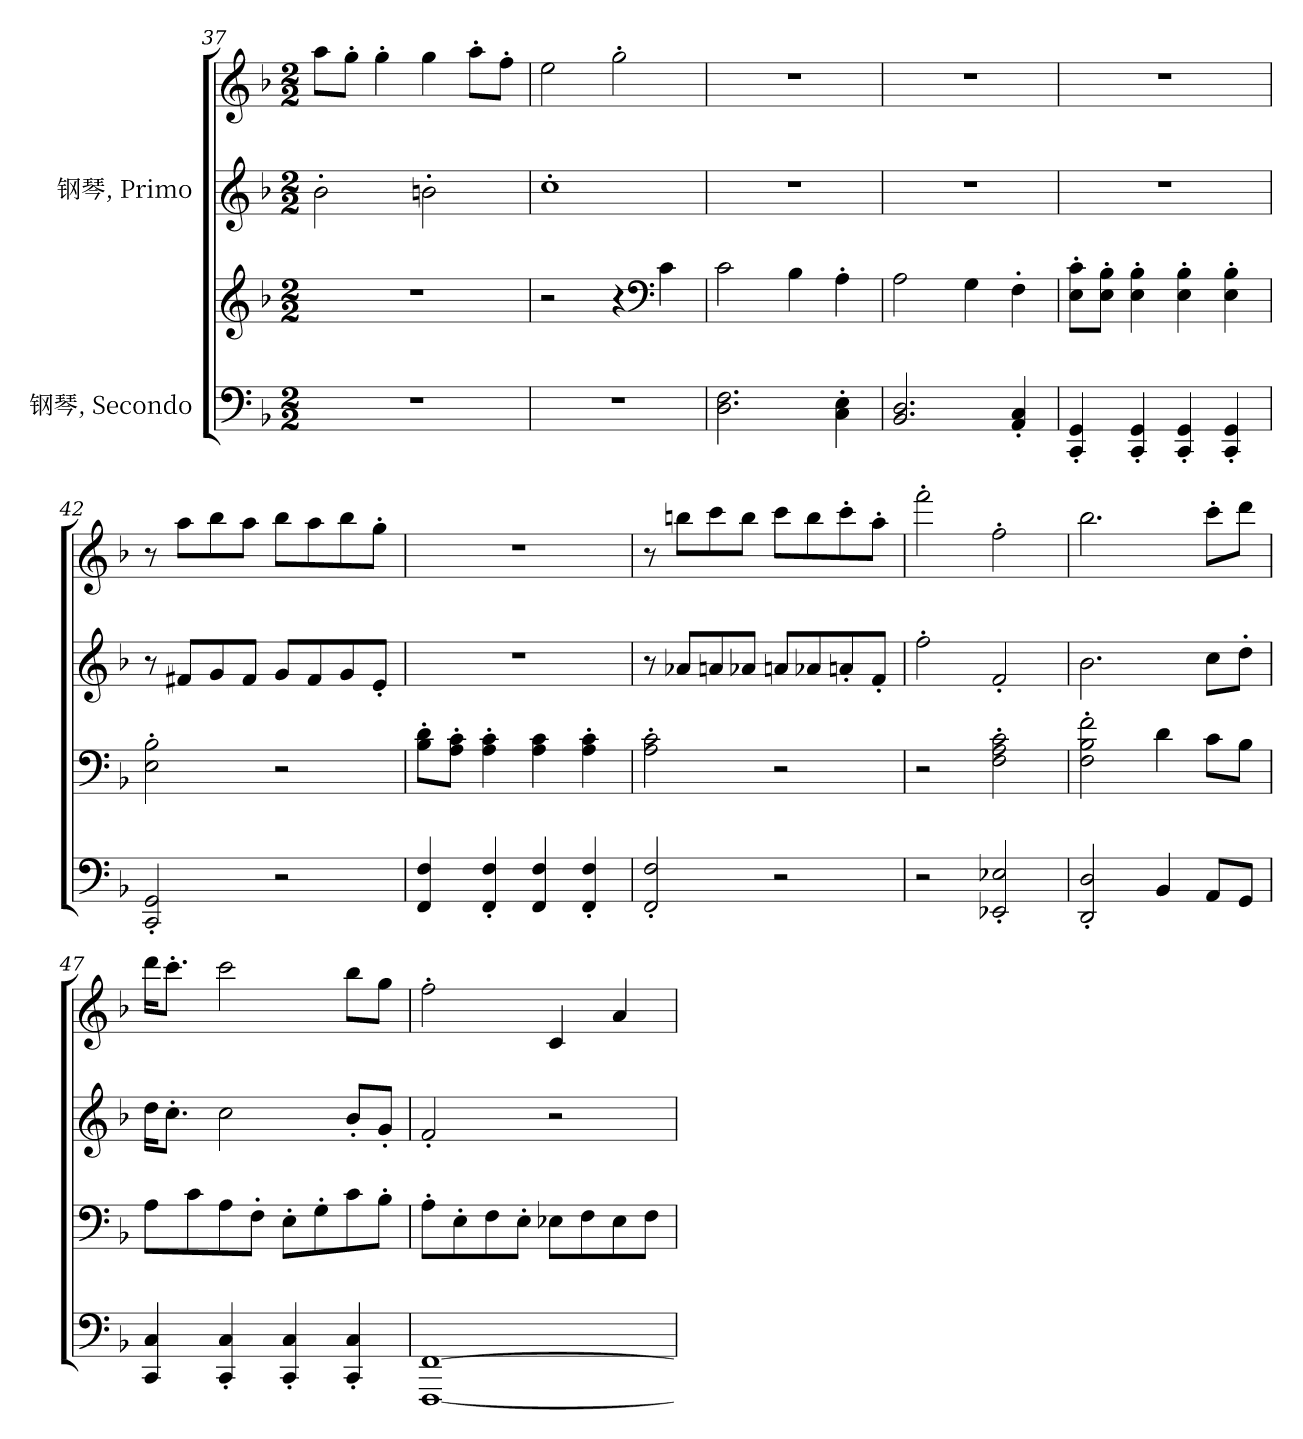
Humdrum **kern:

**kern	**kern	**kern	**kern
*part2	*part2	*part1	*part1
*staff4	*staff3	*staff2	*staff1
*I"钢琴, Secondo	*	*I"钢琴, Primo	*
*clefF4	*clefG2	*clefG2	*clefG2
*k[b-]	*k[b-]	*k[b-]	*k[b-]
*M2/2	*M2/2	*M2/2	*M2/2
=37	=37	=37	=37
1r	1r	2b-'\	8aa\L
.	.	.	8gg'\J
.	.	.	4gg'\
.	.	2bn'\	4gg\
.	.	.	8aa'\L
.	.	.	8ff'\J
!!LO:PB:g=z
=38	=38	=38	=38
1r	2r	1cc'	2ee\
.	4r	.	2gg'\
*	*clefF4	*	*
.	4c\	.	.
=39	=39	=39	=39
2.D\ 2.F\	2c\	1r	1r
.	4B-\	.	.
4C\' 4E\'	4A'\	.	.
=40	=40	=40	=40
2.BB-/ 2.D/	2A\	1r	1r
.	4G\	.	.
4AA/' 4C/'	4F'\	.	.
=41	=41	=41	=41
4CC/' 4GG/'	8E\' 8c\'L	1r	1r
.	8E\' 8B-\'J	.	.
4CC/' 4GG/'	4E\' 4B-\'	.	.
4CC/' 4GG/'	4E\' 4B-\'	.	.
4CC/' 4GG/'	4E\' 4B-\'	.	.
=42	=42	=42	=42
2CC/' 2GG/'	2E\' 2B-\'	8r	8r
.	.	8f#X/L	8aa\L
.	.	8g/	8bb-\
.	.	8f#/J	8aa\J
2r	2r	8g/L	8bb-\L
.	.	8f#/	8aa\
.	.	8g/	8bb-\
.	.	8e'/J	8gg'\J
=43	=43	=43	=43
4FF/ 4F/	8B-\' 8d\'L	1r	1r
.	8A\' 8c\'J	.	.
4FF/' 4F/'	4A\' 4c\'	.	.
4FF/ 4F/	4A\ 4c\	.	.
4FF/' 4F/'	4A\' 4c\'	.	.
!!LO:LB:g=z
=44	=44	=44	=44
2FF/' 2F/'	2A\' 2c\'	8r	8r
.	.	8a-X/L	8bbn\L
.	.	8an/	8ccc\
.	.	8a-X/J	8bb\J
2r	2r	8an/L	8ccc\L
.	.	8a-X/	8bb\
.	.	8an'/	8ccc'\
.	.	8f'/J	8aa'\J
=45	=45	=45	=45
2r	2r	2ff'\	2fff'\
2EE-X/' 2E-X/'	2F\' 2A\' 2c\'	2f'/	2ff'\
=46	=46	=46	=46
2DD/' 2D/'	2F\' 2B-\' 2f\'	2.b-\	2.bb-\
4BB-/	4d\	.	.
8AA/L	8c\L	8cc\L	8ccc'\L
8GG/J	8B-\J	8dd'\J	8ddd\J
=47	=47	=47	=47
4CC/ 4C/	8A\L	16dd\KL	16ddd\KL
.	.	8.cc'\J	8.ccc'\J
.	8c\	.	.
4CC/' 4C/'	8A\	2cc\	2ccc\
.	8F'\J	.	.
4CC/' 4C/'	8E'\L	.	.
.	8G'\	.	.
4CC/' 4C/'	8c\	8b-'/L	8bb-\L
.	8B-'\J	8g'/J	8gg\J
=48	=48	=48	=48
[1FFF [1FF	8A'\L	2f'/	2ff'\
.	8E'\	.	.
.	8F\	.	.
.	8E'\J	.	.
.	8E-X\L	2r	4c/
.	8F\	.	.
.	8E-\	.	4a/
.	8F\J	.	.
=	=	=	=
*-	*-	*-	*-
